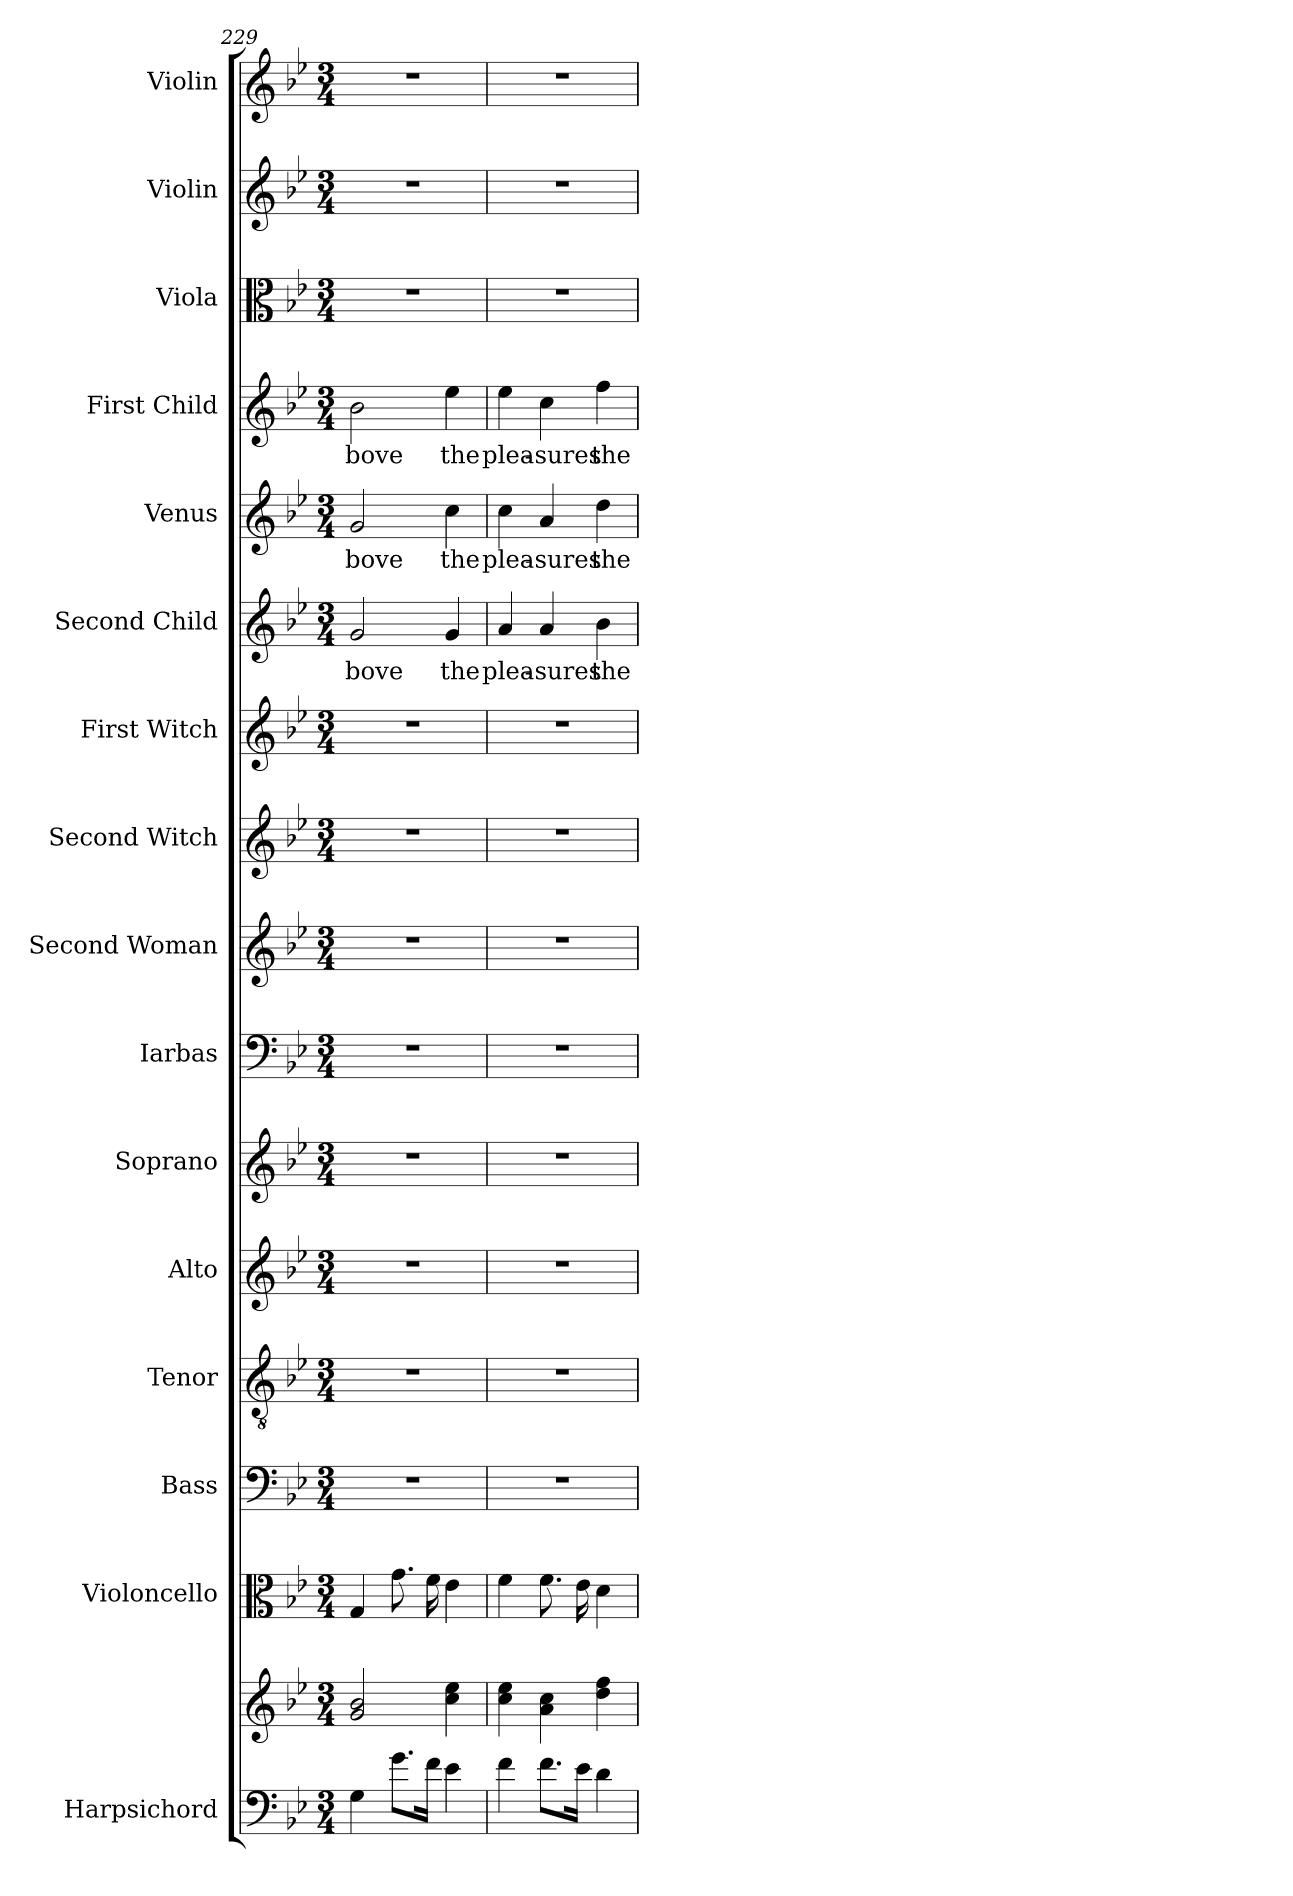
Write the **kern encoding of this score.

**kern	**kern	**kern	**kern	**kern	**kern	**kern	**kern	**kern	**kern	**kern	**kern	**text	**kern	**text	**kern	**text	**kern	**kern	**kern
*part16	*part16	*part15	*part14	*part13	*part12	*part11	*part10	*part9	*part8	*part7	*part6	*part6	*part5	*part5	*part4	*part4	*part3	*part2	*part1
*staff17	*staff16	*staff15	*staff14	*staff13	*staff12	*staff11	*staff10	*staff9	*staff8	*staff7	*staff6	*staff6	*staff5	*staff5	*staff4	*staff4	*staff3	*staff2	*staff1
*I"Harpsichord	*	*I"Violoncello	*I"Bass	*I"Tenor	*I"Alto	*I"Soprano	*I"Iarbas	*I"Second Woman	*I"Second Witch	*I"First Witch	*I"Second Child	*	*I"Venus	*	*I"First Child	*	*I"Viola	*I"Violin	*I"Violin
*I'Hch.	*	*I'Vc.	*I'B.	*I'T.	*I'A.	*I'S.	*I'I.	*I'2W	*I'W2.	*I'W1	*I'C2.	*	*I'V.	*	*I'C1	*	*I'Vla.	*I'Vln.	*I'Vln.
*clefF4	*clefG2	*clefC3	*clefF4	*clefGv2	*clefG2	*clefG2	*clefF4	*clefG2	*clefG2	*clefG2	*clefG2	*	*clefG2	*	*clefG2	*	*clefC3	*clefG2	*clefG2
*k[b-e-]	*k[b-e-]	*k[b-e-]	*k[b-e-]	*k[b-e-]	*k[b-e-]	*k[b-e-]	*k[b-e-]	*k[b-e-]	*k[b-e-]	*k[b-e-]	*k[b-e-]	*	*k[b-e-]	*	*k[b-e-]	*	*k[b-e-]	*k[b-e-]	*k[b-e-]
*M3/4	*M3/4	*M3/4	*M3/4	*M3/4	*M3/4	*M3/4	*M3/4	*M3/4	*M3/4	*M3/4	*M3/4	*	*M3/4	*	*M3/4	*	*M3/4	*M3/4	*M3/4
=229	=229	=229	=229	=229	=229	=229	=229	=229	=229	=229	=229	=229	=229	=229	=229	=229	=229	=229	=229
!	!	!	!	!	!	!	!	!	!	!	!	!LO:LY:b	!	!LO:LY:b	!	!LO:LY:b	!	!	!
4G\	2g/ 2b-/	4G/	2.r	2.r	2.r	2.r	2.r	2.r	2.r	2.r	2g/	-bove	2g/	-bove	2b-\	-bove	2.r	2.r	2.r
8.g\L	.	8.g\	.	.	.	.	.	.	.	.	.	.	.	.	.	.	.	.	.
16f\Jk	.	16f\	.	.	.	.	.	.	.	.	.	.	.	.	.	.	.	.	.
!	!	!	!	!	!	!	!	!	!	!	!	!LO:LY:b	!	!LO:LY:b	!	!LO:LY:b	!	!	!
4e-\	4cc\ 4ee-\	4e-\	.	.	.	.	.	.	.	.	4g/	the	4cc\	the	4ee-\	the	.	.	.
!!LO:PB:g=z
=230	=230	=230	=230	=230	=230	=230	=230	=230	=230	=230	=230	=230	=230	=230	=230	=230	=230	=230	=230
!	!	!	!	!	!	!	!	!	!	!	!	!LO:LY:b	!	!LO:LY:b	!	!LO:LY:b	!	!	!
4f\	4cc\ 4ee-\	4f\	2.r	2.r	2.r	2.r	2.r	2.r	2.r	2.r	4a/	plea-	4cc\	plea-	4ee-\	plea-	2.r	2.r	2.r
!	!	!	!	!	!	!	!	!	!	!	!	!LO:LY:b	!	!LO:LY:b	!	!LO:LY:b	!	!	!
8.f\L	4a\ 4cc\	8.f\	.	.	.	.	.	.	.	.	4a/	-sures	4a/	-sures	4cc\	-sures	.	.	.
16e-\Jk	.	16e-\	.	.	.	.	.	.	.	.	.	.	.	.	.	.	.	.	.
!	!	!	!	!	!	!	!	!	!	!	!	!LO:LY:b	!	!LO:LY:b	!	!LO:LY:b	!	!	!
4d\	4dd\ 4ff\	4d\	.	.	.	.	.	.	.	.	4b-\	the	4dd\	the	4ff\	the	.	.	.
=	=	=	=	=	=	=	=	=	=	=	=	=	=	=	=	=	=	=	=
*-	*-	*-	*-	*-	*-	*-	*-	*-	*-	*-	*-	*-	*-	*-	*-	*-	*-	*-	*-
